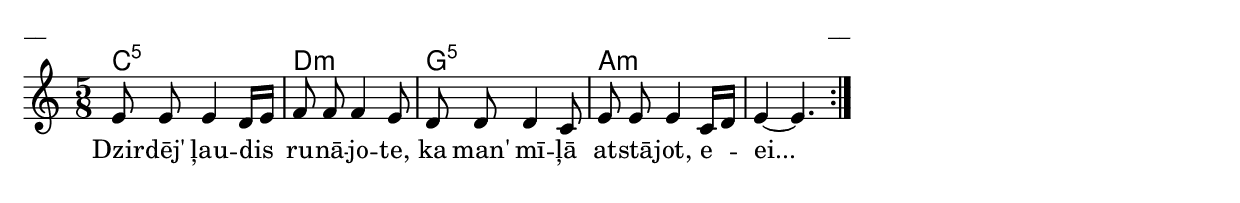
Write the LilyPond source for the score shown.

\version "2.13.16" 
%\header {
% title = "Dzirdēj' ļaudis runājote"
%}
% Austras dziesmu burtnīca, 10.lpp.
\paper {
line-width = 14\cm
left-margin = 0.4\cm
between-system-padding = 0.3\cm
between-system-space = 0.3\cm
}
\layout {
indent = #0
ragged-last = ##f
}

voiceA = \relative c' {
\clef "treble"
\key c \major
\time 5/8
\repeat volta 2 {
e8 e e4 d16[ e] | f8 f f4 e8 | d8 d d4 c8 | e8 e e4 c16[ d] | e4~ e4.
}
}


lyricA = \lyricmode {
Dzir -- dēj' ļau -- dis ru -- nā -- jo -- te, 
ka man' mī -- ļā at -- stā -- jot, e -- ei... 
}


chordsA = \chordmode {
c2:5 s8 | d2:m s8 | g2:5 s8 | a2:m s8 | s2 s8
}

fullScore = <<
\new ChordNames { \chordsA }
\new Staff {
<<
\new Voice = "voiceA" { \oneVoice \autoBeamOff \voiceA }
\lyricsto "voiceA" \new Lyrics \lyricA
>>
}
>>

\score {
\fullScore
\header { piece = "__" opus = "__" }
}
\markup { \with-color #(x11-color 'white) \sans \smaller "__" }
\score {
\unfoldRepeats
\fullScore
\midi {
\context { \Staff \remove "Staff_performer" }
\context { \Voice \consists "Staff_performer" }
}
}


